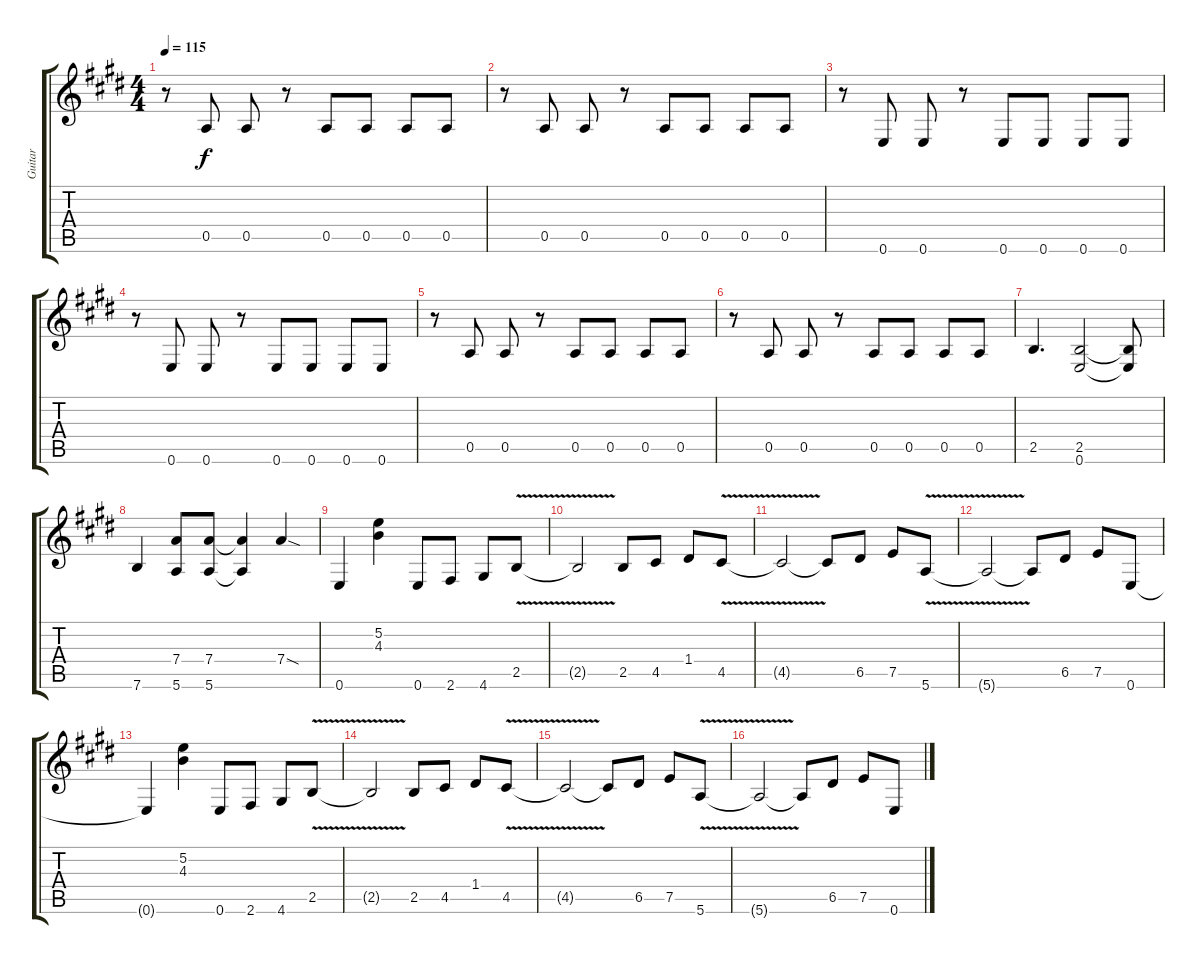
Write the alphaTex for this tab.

\track ("Guitar" "Guitar") {instrument distortionguitar}
\staff {score tabs}
\tuning (E4 B3 G3 D3 A2 E2) {hide}
\ts (4 4)
\tempo 115
\clef g2
\ks c#minor
r.8{dy f} 0.5.8 0.5.8 r.8 0.5.8 0.5.8 0.5.8 0.5.8 |
r.8 0.5.8 0.5.8 r.8 0.5.8 0.5.8 0.5.8 0.5.8 |
r.8 0.6.8 0.6.8 r.8 0.6.8 0.6.8 0.6.8 0.6.8 |
r.8 0.6.8 0.6.8 r.8 0.6.8 0.6.8 0.6.8 0.6.8 |
r.8 0.5.8 0.5.8 r.8 0.5.8 0.5.8 0.5.8 0.5.8 |
r.8 0.5.8 0.5.8 r.8 0.5.8 0.5.8 0.5.8 0.5.8 |
2.5.4{d} (2.5 0.6).2 (2.5{t} 0.6{t}).8 |
7.6.4 (7.4 5.6).8 (7.4 5.6).8 (7.4{t} 5.6{t}).4 7.4{sod}.4 |
0.6.4{volume 13 balance 0} (5.2 4.3).4 0.6.8 2.6.8 4.6.8 2.5{v}.8 |
2.5{t}.2 2.5.8 4.5.8 1.4.8 4.5{v}.8 |
4.5{t}.2 4.5{t}.8 6.5.8 7.5.8 5.6{v}.8 |
5.6{t}.2 5.6{t}.8 6.5.8 7.5.8 0.6.8 |
0.6{t}.4 (5.2 4.3).4 0.6.8 2.6.8 4.6.8 2.5{v}.8 |
2.5{t}.2 2.5.8 4.5.8 1.4.8 4.5{v}.8 |
4.5{t}.2 4.5{t}.8 6.5.8 7.5.8 5.6{v}.8 |
5.6{t}.2 5.6{t}.8 6.5.8 7.5.8 0.6.8
